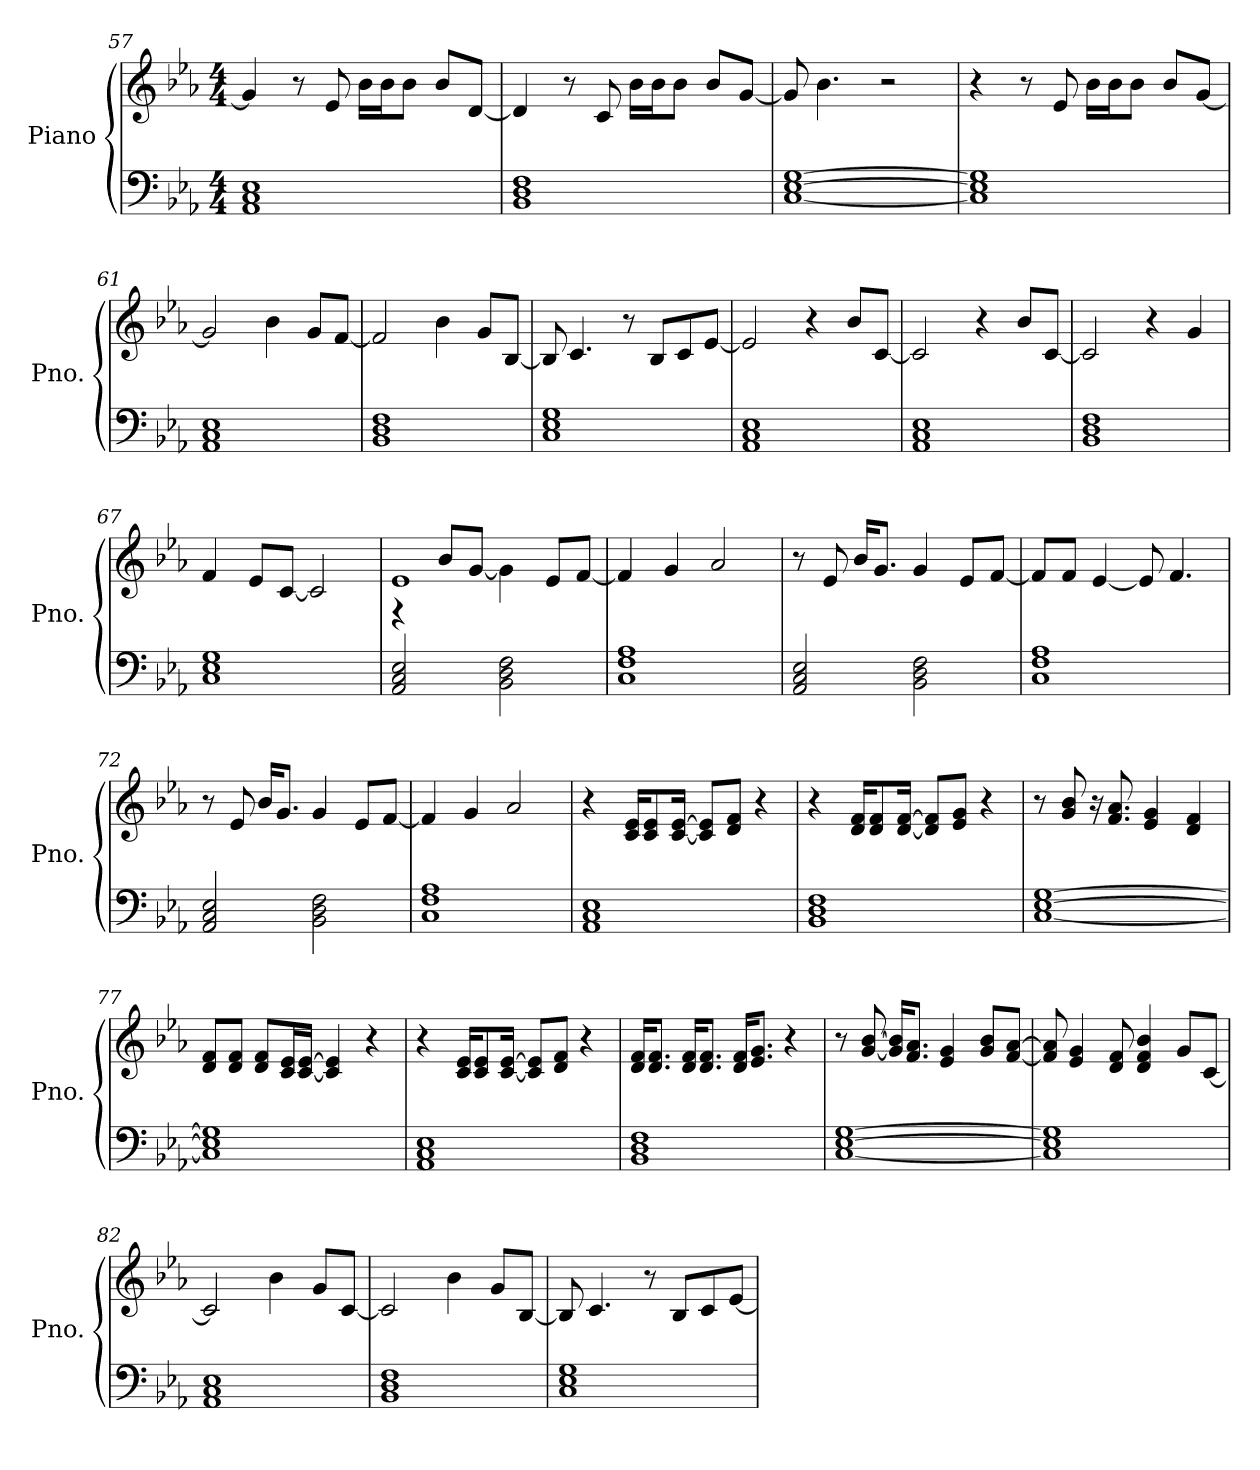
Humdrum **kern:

**kern	**kern
*part1	*part1
*staff2	*staff1
*I"Piano	*
*I'Pno.	*
!!LO:LB:g=z
*clefF4	*clefG2
*k[b-e-a-]	*k[b-e-a-]
*M4/4	*M4/4
=57	=57
1AA- 1C 1E-	4g/]
.	8r
.	8e-/
.	16b-\LL
.	16b-\J
.	8b-\J
.	8b-/L
.	[8d/J
=58	=58
1BB- 1D 1F	4d/]
.	8r
.	8c/
.	16b-\LL
.	16b-\J
.	8b-\J
.	8b-/L
.	[8g/J
=59	=59
[1C [1E- [1G	8g/]
.	4.b-\
.	2r
=60	=60
1C] 1E-] 1G]	4r
.	8r
.	8e-/
.	16b-\LL
.	16b-\J
.	8b-\J
.	8b-/L
.	[8g/J
!!LO:LB:g=z
=61	=61
1AA- 1C 1E-	2g/]
.	4b-\
.	8g/L
.	[8f/J
=62	=62
1BB- 1D 1F	2f/]
.	4b-\
.	8g/L
.	[8B-/J
=63	=63
1C 1E- 1G	8B-/]
.	4.c/
.	8r
.	8B-/L
.	8c/
.	[8e-/J
=64	=64
1AA- 1C 1E-	2e-/]
.	4r
.	8b-/L
.	[8c/J
=65	=65
1AA- 1C 1E-	2c/]
.	4r
.	8b-/L
.	[8c/J
=66	=66
1BB- 1D 1F	2c/]
.	4r
.	4g/
!!LO:LB:g=z
=67	=67
1C 1E- 1G	4f/
.	8e-/L
.	[8c/J
.	2c/]
=68	=68
*	*^
2AA-/ 2C/ 2E-/	1e-	4r
.	.	8b-/L
.	.	[8g/J
2BB-\ 2D\ 2F\	.	4g\]
.	.	8e-/L
.	.	[8f/J
*	*v	*v
=69	=69
1C 1F 1A-	4f/]
.	4g/
.	2a-/
=70	=70
2AA-/ 2C/ 2E-/	8r
.	8e-/
.	16b-/KL
.	8.g/J
2BB-\ 2D\ 2F\	4g/
.	8e-/L
.	[8f/J
=71	=71
1C 1F 1A-	8f/L]
.	8f/J
.	[4e-/
.	8e-/]
.	4.f/
!!LO:LB:g=z
=72	=72
2AA-/ 2C/ 2E-/	8r
.	8e-/
.	16b-/KL
.	8.g/J
2BB-\ 2D\ 2F\	4g/
.	8e-/L
.	[8f/J
=73	=73
1C 1F 1A-	4f/]
.	4g/
.	2a-/
=74	=74
1AA- 1C 1E-	4r
.	16c/ 16e-/KL
.	8c/ 8e-/
.	[16c/ [16e-/Jk
.	8c/] 8e-/]L
.	8d/ 8f/J
.	4r
=75	=75
1BB- 1D 1F	4r
.	16d/ 16f/KL
.	8d/ 8f/
.	[16d/ [16f/Jk
.	8d/] 8f/]L
.	8e-/ 8g/J
.	4r
!!LO:LB:g=z
=76	=76
[1C [1E- [1G	8r
.	8g/ 8b-/
.	16r
.	8.f/ 8.a-/
.	4e-/ 4g/
.	4d/ 4f/
=77	=77
1C] 1E-] 1G]	8d/ 8f/L
.	8d/ 8f/J
.	8d/ 8f/L
.	16c/ 16e-/L
.	[16c/ [16e-/JJ
.	4c/] 4e-/]
.	4r
=78	=78
1AA- 1C 1E-	4r
.	16c/ 16e-/KL
.	8c/ 8e-/
.	[16c/ [16e-/Jk
.	8c/] 8e-/]L
.	8d/ 8f/J
.	4r
=79	=79
1BB- 1D 1F	16d/ 16f/KL
.	8.d/ 8.f/J
.	16d/ 16f/KL
.	8.d/ 8.f/J
.	16d/ 16f/KL
.	8.e-/ 8.g/J
.	4r
!!LO:PB:g=z
=80	=80
[1C [1E- [1G	8r
.	[8g/ [8b-/
.	16g/] 16b-/]KL
.	8.f/ 8.a-/J
.	4e-/ 4g/
.	8g/ 8b-/L
.	[8f/ [8a-/J
=81	=81
1C] 1E-] 1G]	8f/] 8a-/]
.	4e-/ 4g/
.	8d/ 8f/
.	4d/ 4f/ 4b-/
.	8g/L
.	[8c/J
=82	=82
1AA- 1C 1E-	2c/]
.	4b-\
.	8g/L
.	[8c/J
=83	=83
1BB- 1D 1F	2c/]
.	4b-\
.	8g/L
.	[8B-/J
=84	=84
1C 1E- 1G	8B-/]
.	4.c/
.	8r
.	8B-/L
.	8c/
.	[8e-/J
=	=
*-	*-
